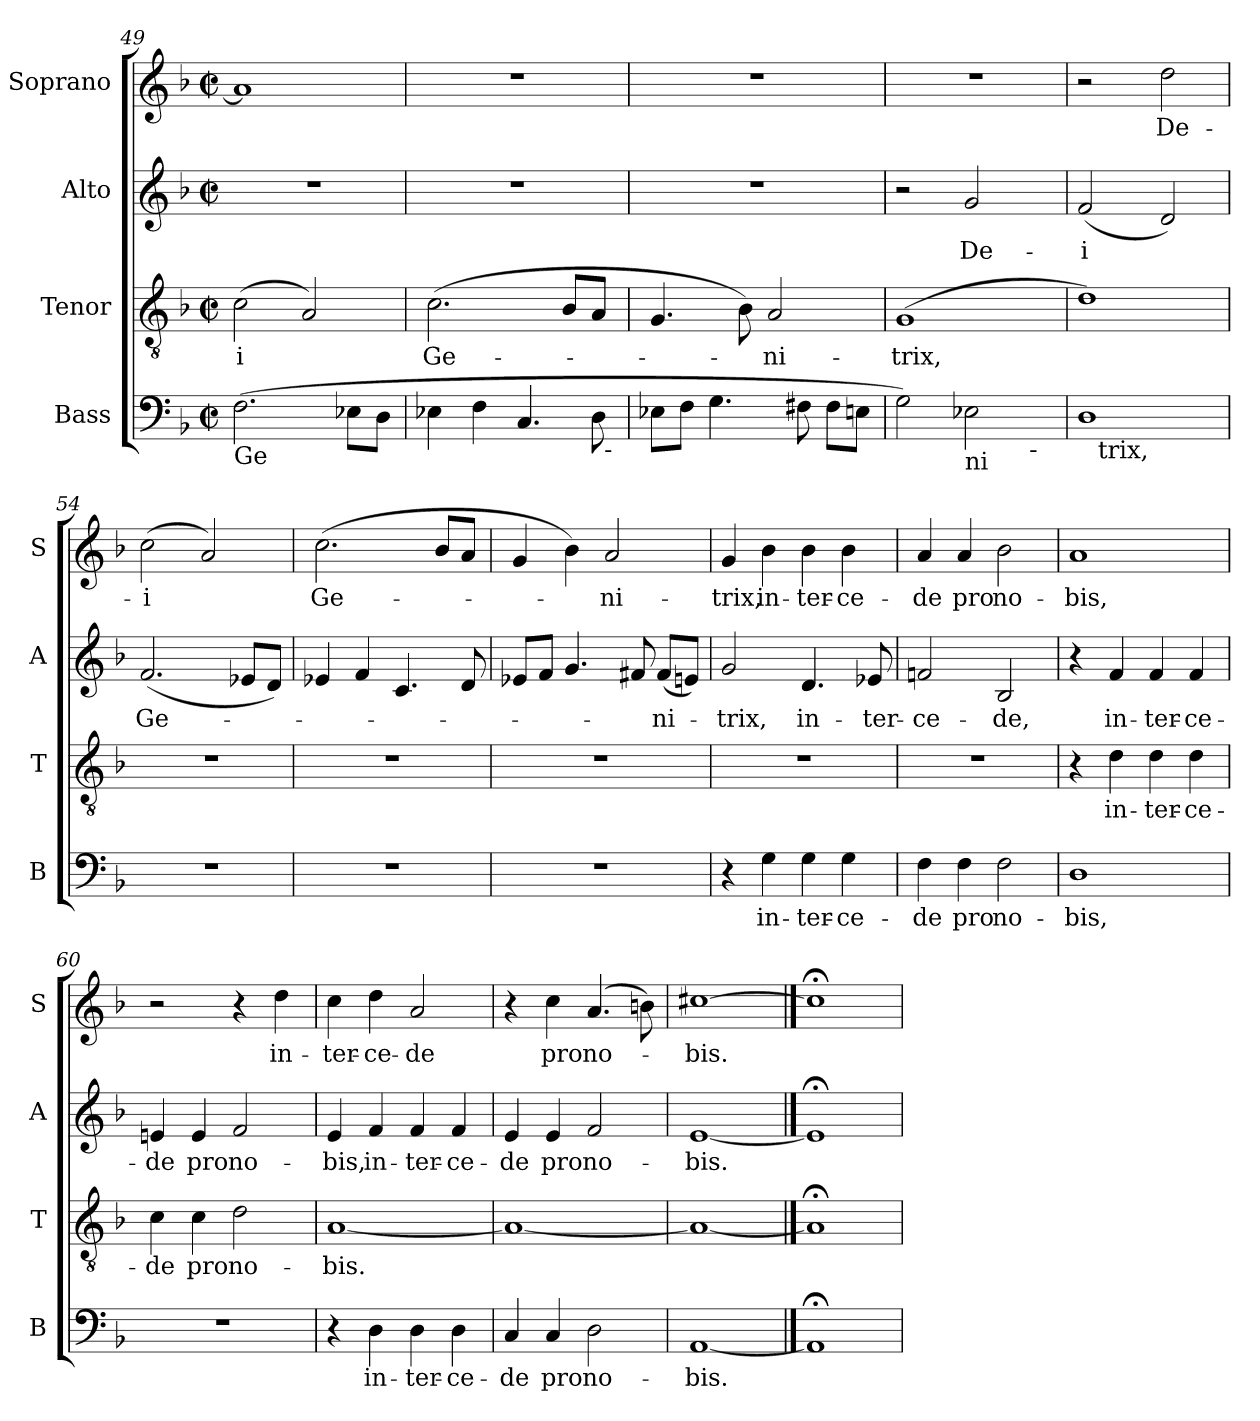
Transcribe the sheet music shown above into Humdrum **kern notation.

**kern	**text	**kern	**text	**kern	**text	**kern	**text
*part4	*part4	*part3	*part3	*part2	*part2	*part1	*part1
*staff4	*staff4	*staff3	*staff3	*staff2	*staff2	*staff1	*staff1
*I"Bass	*	*I"Tenor	*	*I"Alto	*	*I"Soprano	*
*I'B	*	*I'T	*	*I'A	*	*I'S	*
!!LO:PB:g=z
*clefF4	*	*clefGv2	*	*clefG2	*	*clefG2	*
*k[b-]	*	*k[b-]	*	*k[b-]	*	*k[b-]	*
*F:	*	*F:	*	*F:	*	*F:	*
*M2/2	*	*M2/2	*	*M2/2	*	*M2/2	*
*met(c|)	*	*met(c|)	*	*met(c|)	*	*met(c|)	*
=49	=49	=49	=49	=49	=49	=49	=49
!LO:TX:b:t=Ge	!	!	!	!	!	!	!
!	!	!	!LO:LY:b:rj	!	!	!	!
(>2.F\	.	(>2c\	-i	1r	.	1a]	.
.	.	2A/)	.	.	.	.	.
8E-X\L	.	.	.	.	.	.	.
8D\J	.	.	.	.	.	.	.
=50	=50	=50	=50	=50	=50	=50	=50
!	!	!	!LO:LY:b	!	!	!	!
*^	*	*	*	*	*	*	*
4E-X\	2ryy	.	(>2.c\	Ge-	1r	.	1r	.
4F\	.	.	.	.	.	.	.	.
4.C/	4ryy	.	.	.	.	.	.	.
.	8ryy	.	8B-/L	.	.	.	.	.
8D\	32ryy	.	8A/J	.	.	.	.	.
!	!LO:TX:b:t=-	!	!	!	!	!	!	!
.	16.ryy	.	.	.	.	.	.	.
*v	*v	*	*	*	*	*	*	*
=51	=51	=51	=51	=51	=51	=51	=51
8E-X\L	.	4.G/	.	1r	.	1r	.
8F\J	.	.	.	.	.	.	.
4.G\	.	.	.	.	.	.	.
.	.	8B-\)	.	.	.	.	.
!	!	!	!LO:LY:b	!	!	!	!
.	.	2A/	-ni-	.	.	.	.
8F#X\	.	.	.	.	.	.	.
8F#\L	.	.	.	.	.	.	.
8En\J	.	.	.	.	.	.	.
=52	=52	=52	=52	=52	=52	=52	=52
!	!	!	!LO:LY:b	!	!	!	!
*^	*	*	*	*	*	*	*
2G\)	2ryy	.	(>1G	-trix,	2r	.	1r	.
!LO:TX:b:t=ni	!	!	!	!	!	!	!	!
!	!	!	!	!	!	!LO:LY:b	!	!
2E-X\	4ryy	.	.	.	2g/	De-	.	.
.	16ryy	.	.	.	.	.	.	.
!	!LO:TX:b:t=-	!	!	!	!	!	!	!
.	8.ryy	.	.	.	.	.	.	.
=53	=53	=53	=53	=53	=53	=53	=53	=53
!	!	!	!	!	!	!LO:LY:b:rj	!	!
1D	16ryy	.	1d)	.	(<2f/	-i	2r	.
!	!LO:TX:b:t=trix,	!	!	!	!	!	!	!
.	2...ryy	.	.	.	.	.	.	.
!	!	!	!	!	!	!	!	!LO:LY:b
.	.	.	.	.	2d/)	.	2dd\	De-
=54	=54	=54	=54	=54	=54	=54	=54	=54
!	!	!	!	!	!	!LO:LY:b	!	!LO:LY:b:rj
*v	*v	*	*	*	*	*	*	*
1r	.	1r	.	(<2.f/	Ge-	(>2cc\	-i
.	.	.	.	.	.	2a/)	.
.	.	.	.	8e-X/L	.	.	.
.	.	.	.	8d/J)	.	.	.
!!LO:LB:g=z
=55	=55	=55	=55	=55	=55	=55	=55
!	!	!	!	!	!	!	!LO:LY:b
1r	.	1r	.	4e-X/	.	(>2.cc\	Ge-
.	.	.	.	4f/	.	.	.
.	.	.	.	4.c/	.	.	.
.	.	.	.	.	.	8b-/L	.
.	.	.	.	8d/	.	8a/J	.
=56	=56	=56	=56	=56	=56	=56	=56
1r	.	1r	.	8e-X/L	.	4g/	.
.	.	.	.	8f/J	.	.	.
.	.	.	.	4.g/	.	4b-\)	.
!	!	!	!	!	!	!	!LO:LY:b
.	.	.	.	.	.	2a/	-ni-
.	.	.	.	8f#X/	.	.	.
!	!	!	!	!	!LO:LY:b	!	!
.	.	.	.	(<8f#/L	-ni-	.	.
.	.	.	.	8en/J)	.	.	.
=57	=57	=57	=57	=57	=57	=57	=57
!	!	!	!	!	!LO:LY:b	!	!LO:LY:b
4r	.	1r	.	2g/	-trix,	4g/	-trix,
!	!LO:LY:b	!	!	!	!	!	!LO:LY:b
4G\	in-	.	.	.	.	4b-\	in-
!	!LO:LY:b	!	!	!	!LO:LY:b	!	!LO:LY:b
4G\	-ter-	.	.	4.d/	in-	4b-\	-ter-
!	!LO:LY:b	!	!	!	!	!	!LO:LY:b
4G\	-ce-	.	.	.	.	4b-\	-ce-
!	!	!	!	!	!LO:LY:b	!	!
.	.	.	.	8e-X/	-ter-	.	.
=58	=58	=58	=58	=58	=58	=58	=58
!	!LO:LY:b	!	!	!	!LO:LY:b	!	!LO:LY:b
4F\	-de	1r	.	2fni/	-ce-	4a/	-de
!	!LO:LY:b	!	!	!	!	!	!LO:LY:b
4F\	pro	.	.	.	.	4a/	pro
!	!LO:LY:b	!	!	!	!LO:LY:b	!	!LO:LY:b
2F\	no-	.	.	2B-/	-de,	2b-\	no-
=59	=59	=59	=59	=59	=59	=59	=59
!	!LO:LY:b	!	!	!	!	!	!LO:LY:b
1D	-bis,	4r	.	4r	.	1a	-bis,
!	!	!	!LO:LY:b	!	!LO:LY:b	!	!
.	.	4d\	in-	4f/	in-	.	.
!	!	!	!LO:LY:b	!	!LO:LY:b	!	!
.	.	4d\	-ter-	4f/	-ter-	.	.
!	!	!	!LO:LY:b	!	!LO:LY:b	!	!
.	.	4d\	-ce-	4f/	-ce-	.	.
!!LO:LB:g=z
=60	=60	=60	=60	=60	=60	=60	=60
!	!	!	!LO:LY:b	!	!LO:LY:b	!	!
1r	.	4c\	-de	4eni/	-de	2r	.
!	!	!	!LO:LY:b	!	!LO:LY:b	!	!
.	.	4c\	pro	4e/	pro	.	.
!	!	!	!LO:LY:b	!	!LO:LY:b	!	!
.	.	2d\	no-	2f/	no-	4r	.
!	!	!	!	!	!	!	!LO:LY:b
.	.	.	.	.	.	4dd\	in-
=61	=61	=61	=61	=61	=61	=61	=61
!	!	!	!LO:LY:b	!	!LO:LY:b	!	!LO:LY:b
4r	.	[<1A	-bis.	4e/	-bis,	4cc\	-ter-
!	!LO:LY:b	!	!	!	!LO:LY:b	!	!LO:LY:b
4D\	in-	.	.	4f/	in-	4dd\	-ce-
!	!LO:LY:b	!	!	!	!LO:LY:b	!	!LO:LY:b
4D\	-ter-	.	.	4f/	-ter-	2a/	-de
!	!LO:LY:b	!	!	!	!LO:LY:b	!	!
4D\	-ce-	.	.	4f/	-ce-	.	.
=62	=62	=62	=62	=62	=62	=62	=62
!	!LO:LY:b	!	!	!	!LO:LY:b	!	!
4C/	-de	1A_	.	4e/	-de	4r	.
!	!LO:LY:b	!	!	!	!LO:LY:b	!	!LO:LY:b
4C/	pro	.	.	4e/	pro	4cc\	pro
!	!LO:LY:b	!	!	!	!LO:LY:b	!	!LO:LY:b
2D\	no-	.	.	2f/	no-	(4.a/	no-
.	.	.	.	.	.	8bn\)	.
=63	=63	=63	=63	=63	=63	=63	=63
!	!LO:LY:b:rj	!	!	!	!LO:LY:b:rj	!	!LO:LY:b:rj
[1AA	-bis.	1A_	.	[1e	-bis.	[1cc#X	-bis.
==64	==64	==64	==64	==64	==64	==64	==64
1AA;]	.	1A;]	.	1e;]	.	1cc#;<]	.
=	=	=	=	=	=	=	=
*-	*-	*-	*-	*-	*-	*-	*-
